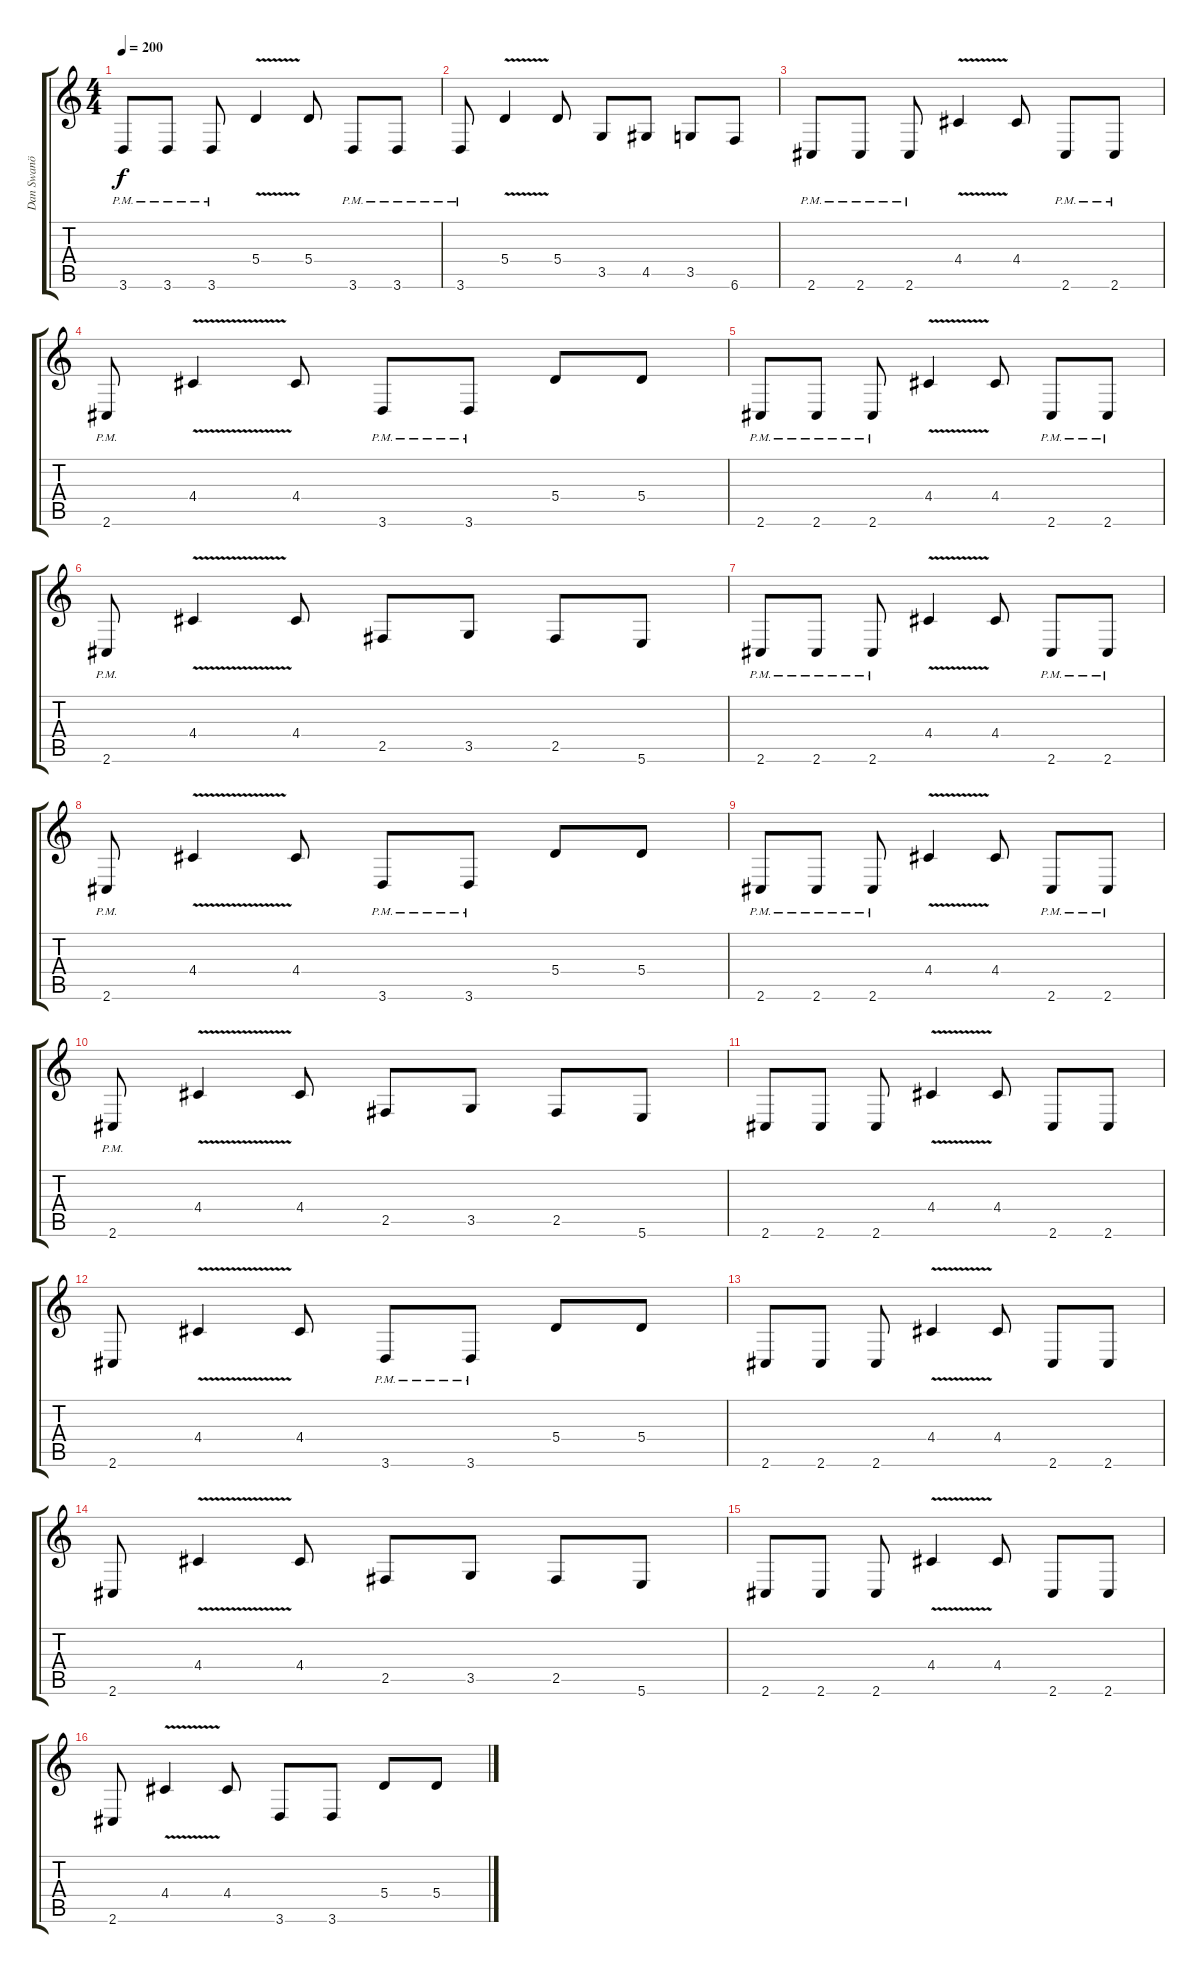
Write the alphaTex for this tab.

\track ("Dan Swanö" "Dan Swanö") {instrument distortionguitar}
\staff {score tabs}
\tuning (B3 Gb3 D3 A2 E2 B1) {hide}
\ts (4 4)
\tempo 200
\clef g2
\ks c
3.6{pm}.8{dy f} 3.6{pm}.8 3.6{pm}.8 5.4{v}.4 5.4.8 3.6{pm}.8 3.6{pm}.8 |
3.6{pm}.8 5.4{v}.4 5.4.8 3.5.8 4.5.8 3.5.8 6.6.8 |
2.6{pm}.8 2.6{pm}.8 2.6{pm}.8 4.4{v}.4 4.4.8 2.6{pm}.8 2.6{pm}.8 |
2.6{pm}.8 4.4{v}.4 4.4.8 3.6{pm}.8 3.6{pm}.8 5.4.8 5.4.8 |
2.6{pm}.8 2.6{pm}.8 2.6{pm}.8 4.4{v}.4 4.4.8 2.6{pm}.8 2.6{pm}.8 |
2.6{pm}.8 4.4{v}.4 4.4.8 2.5.8 3.5.8 2.5.8 5.6.8 |
2.6{pm}.8 2.6{pm}.8 2.6{pm}.8 4.4{v}.4 4.4.8 2.6{pm}.8 2.6{pm}.8 |
2.6{pm}.8 4.4{v}.4 4.4.8 3.6{pm}.8 3.6{pm}.8 5.4.8 5.4.8 |
2.6{pm}.8 2.6{pm}.8 2.6{pm}.8 4.4{v}.4 4.4.8 2.6{pm}.8 2.6{pm}.8 |
2.6{pm}.8 4.4{v}.4 4.4.8 2.5.8 3.5.8 2.5.8 5.6.8 |
2.6.8 2.6.8 2.6.8 4.4{v}.4 4.4.8 2.6.8 2.6.8 |
2.6.8 4.4{v}.4 4.4.8 3.6{pm}.8 3.6{pm}.8 5.4.8 5.4.8 |
2.6.8 2.6.8 2.6.8 4.4{v}.4 4.4.8 2.6.8 2.6.8 |
2.6.8 4.4{v}.4 4.4.8 2.5.8 3.5.8 2.5.8 5.6.8 |
2.6.8 2.6.8 2.6.8 4.4{v}.4 4.4.8 2.6.8 2.6.8 |
2.6.8 4.4{v}.4 4.4.8 3.6.8 3.6.8 5.4.8 5.4.8
